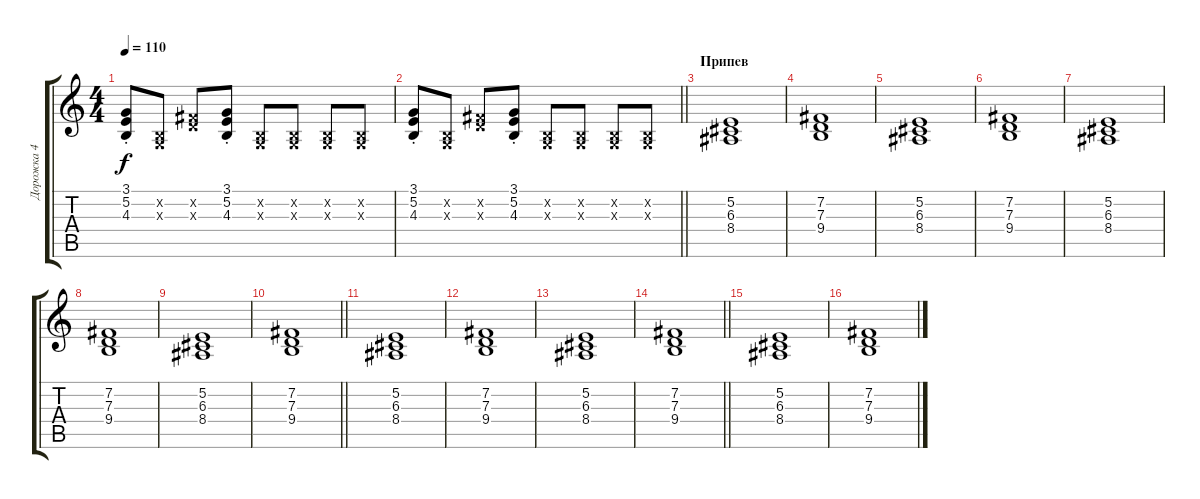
\track ("Дорожка 4" "Дорожка 4") {instrument pad2warm}
\staff {score tabs}
\tuning (E4 B3 G3 D3 A2 E2) {hide}
\ts (4 4)
\tempo 110
\clef g2
\ks c
(3.1{st} 5.2{st} 4.3{st}).8{dy f} (0.2{x} 0.3{x}).8 (7.2{x} 7.3{x}).8 (3.1{st} 5.2{st} 4.3{st}).8 (0.2{x} 0.3{x}).8 (0.2{x} 0.3{x}).8 (0.2{x} 0.3{x}).8 (0.2{x} 0.3{x}).8 |
\barLineRight lightlight
(3.1{st} 5.2{st} 4.3{st}).8 (0.2{x} 0.3{x}).8 (7.2{x} 7.3{x}).8 (3.1{st} 5.2{st} 4.3{st}).8 (0.2{x} 0.3{x}).8 (0.2{x} 0.3{x}).8 (0.2{x} 0.3{x}).8 (0.2{x} 0.3{x}).8 |
\section ("" "Припев")
(5.2 6.3 8.4).1{volume 7 instrument pad2warm} |
(7.2 7.3 9.4).1 |
(5.2 6.3 8.4).1 |
(7.2 7.3 9.4).1 |
(5.2 6.3 8.4).1 |
(7.2 7.3 9.4).1 |
(5.2 6.3 8.4).1 |
\barLineRight lightlight
(7.2 7.3 9.4).1 |
(5.2 6.3 8.4).1{volume 7 instrument pad2warm} |
(7.2 7.3 9.4).1 |
(5.2 6.3 8.4).1 |
\barLineRight lightlight
(7.2 7.3 9.4).1 |
(5.2 6.3 8.4).1{volume 7 instrument pad2warm} |
(7.2 7.3 9.4).1
